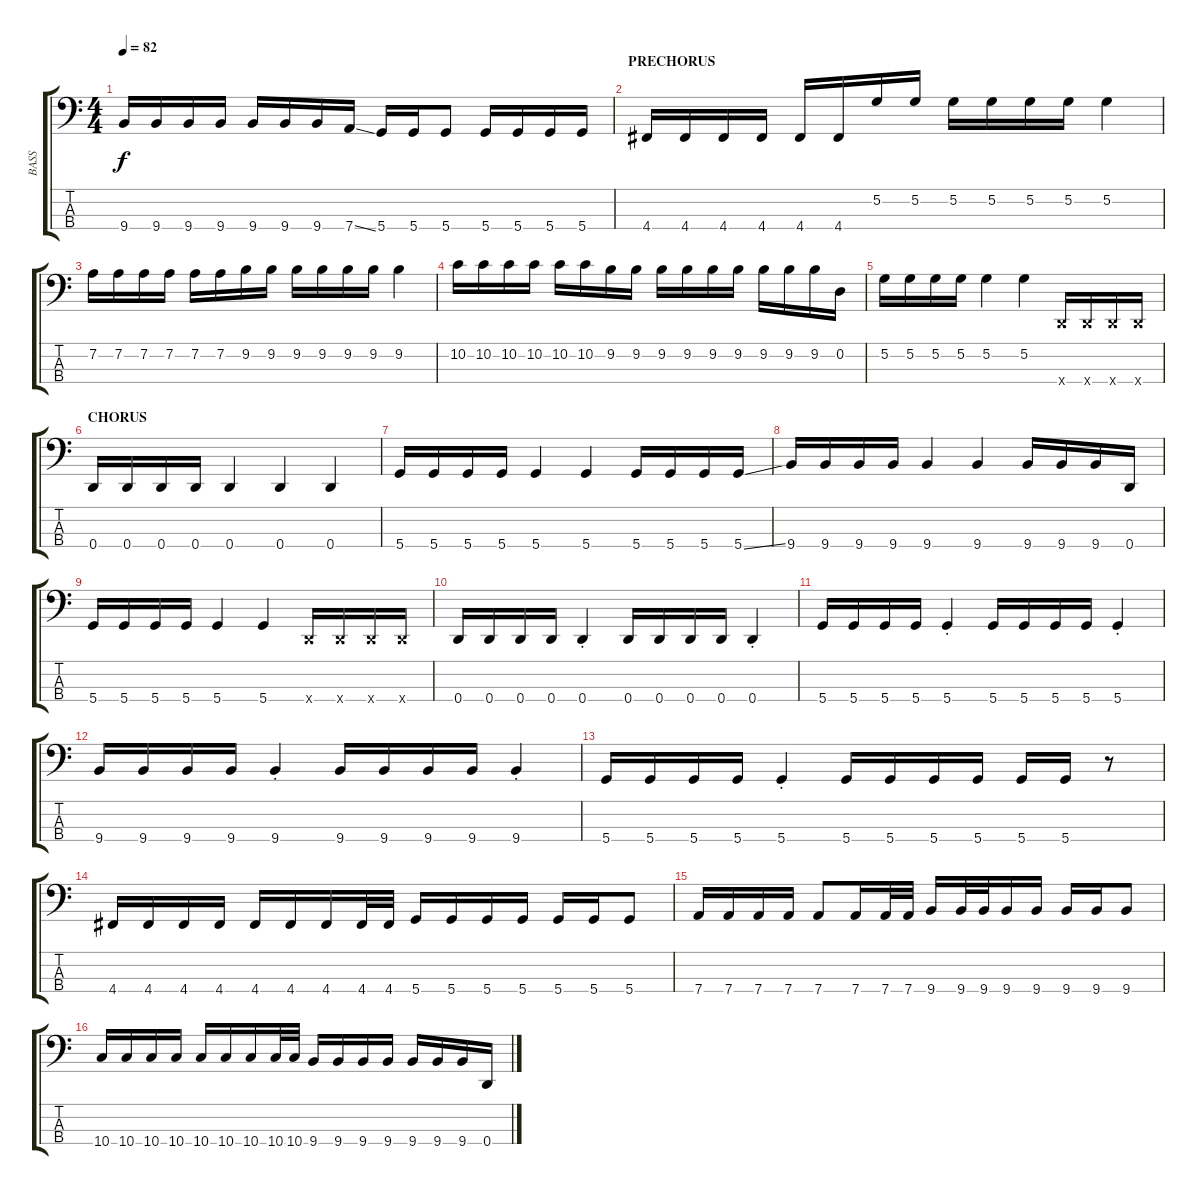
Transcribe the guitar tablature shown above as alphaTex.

\track ("BASS" "BASS") {instrument electricbasspick}
\staff {score tabs}
\tuning (G2 D2 A1 D1) {hide}
\ts (4 4)
\tempo 82
\clef f4
\ks c
9.4.16{dy f} 9.4.16 9.4.16 9.4.16 9.4.16 9.4.16 9.4.16 7.4{ss}.16 5.4.16 5.4.16 5.4.8 5.4.16 5.4.16 5.4.16 5.4.16 |
\section ("" "PRECHORUS")
4.4.16 4.4.16 4.4.16 4.4.16 4.4.16 4.4.16 5.2.16 5.2.16 5.2.16 5.2.16 5.2.16 5.2.16 5.2.4 |
7.2.16 7.2.16 7.2.16 7.2.16 7.2.16 7.2.16 9.2.16 9.2.16 9.2.16 9.2.16 9.2.16 9.2.16 9.2.4 |
10.2.16 10.2.16 10.2.16 10.2.16 10.2.16 10.2.16 9.2.16 9.2.16 9.2.16 9.2.16 9.2.16 9.2.16 9.2.16 9.2.16 9.2.16 0.2.16 |
5.2.16 5.2.16 5.2.16 5.2.16 5.2.4 5.2.4 0.4{x}.16 0.4{x}.16 0.4{x}.16 0.4{x}.16 |
\section ("" "CHORUS")
0.4.16 0.4.16 0.4.16 0.4.16 0.4.4 0.4.4 0.4.4 |
5.4.16 5.4.16 5.4.16 5.4.16 5.4.4 5.4.4 5.4.16 5.4.16 5.4.16 5.4{ss}.16 |
9.4.16 9.4.16 9.4.16 9.4.16 9.4.4 9.4.4 9.4.16 9.4.16 9.4.16 0.4.16 |
5.4.16 5.4.16 5.4.16 5.4.16 5.4.4 5.4.4 0.4{x}.16 0.4{x}.16 0.4{x}.16 0.4{x}.16 |
0.4.16 0.4.16 0.4.16 0.4.16 0.4{st}.4 0.4.16 0.4.16 0.4.16 0.4.16 0.4{st}.4 |
5.4.16 5.4.16 5.4.16 5.4.16 5.4{st}.4 5.4.16 5.4.16 5.4.16 5.4.16 5.4{st}.4 |
9.4.16 9.4.16 9.4.16 9.4.16 9.4{st}.4 9.4.16 9.4.16 9.4.16 9.4.16 9.4{st}.4 |
5.4.16 5.4.16 5.4.16 5.4.16 5.4{st}.4 5.4.16 5.4.16 5.4.16 5.4.16 5.4.16 5.4.16 r.8 |
4.4.16 4.4.16 4.4.16 4.4.16 4.4.16 4.4.16 4.4.16 4.4.32 4.4.32 5.4.16 5.4.16 5.4.16 5.4.16 5.4.16 5.4.16 5.4.8 |
7.4.16 7.4.16 7.4.16 7.4.16 7.4.8 7.4.16 7.4.32 7.4.32 9.4.16 9.4.32 9.4.32 9.4.16 9.4.16 9.4.16 9.4.16 9.4.8 |
10.4.16 10.4.16 10.4.16 10.4.16 10.4.16 10.4.16 10.4.16 10.4.32 10.4.32 9.4.16 9.4.16 9.4.16 9.4.16 9.4.16 9.4.16 9.4.16 0.4.16
